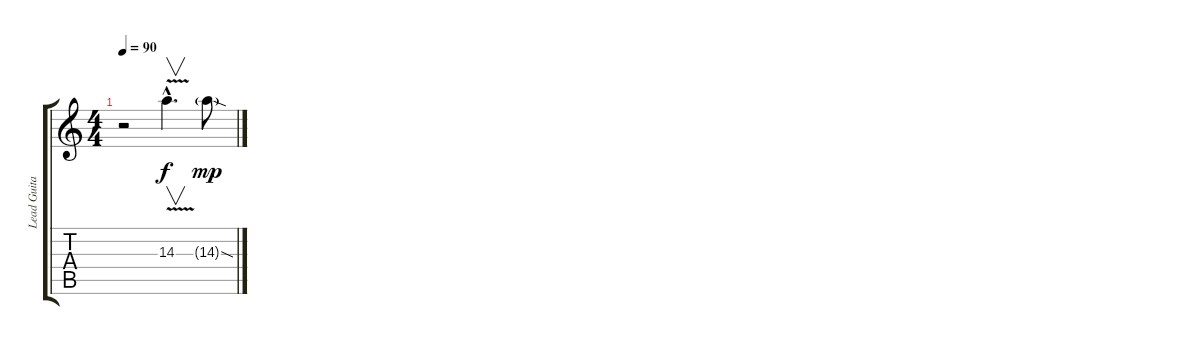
\track ("Lead Guitar" "Lead Guita") {instrument distortionguitar}
\staff {score tabs}
\tuning (E4 B3 G3 D3 A2 E2) {hide}
\ts (4 4)
\tempo 90
\clef g2
\ks c
r.2{dy f} 14.3{v hac}.4{v d} 14.3{sod g}.8{dy mp}
